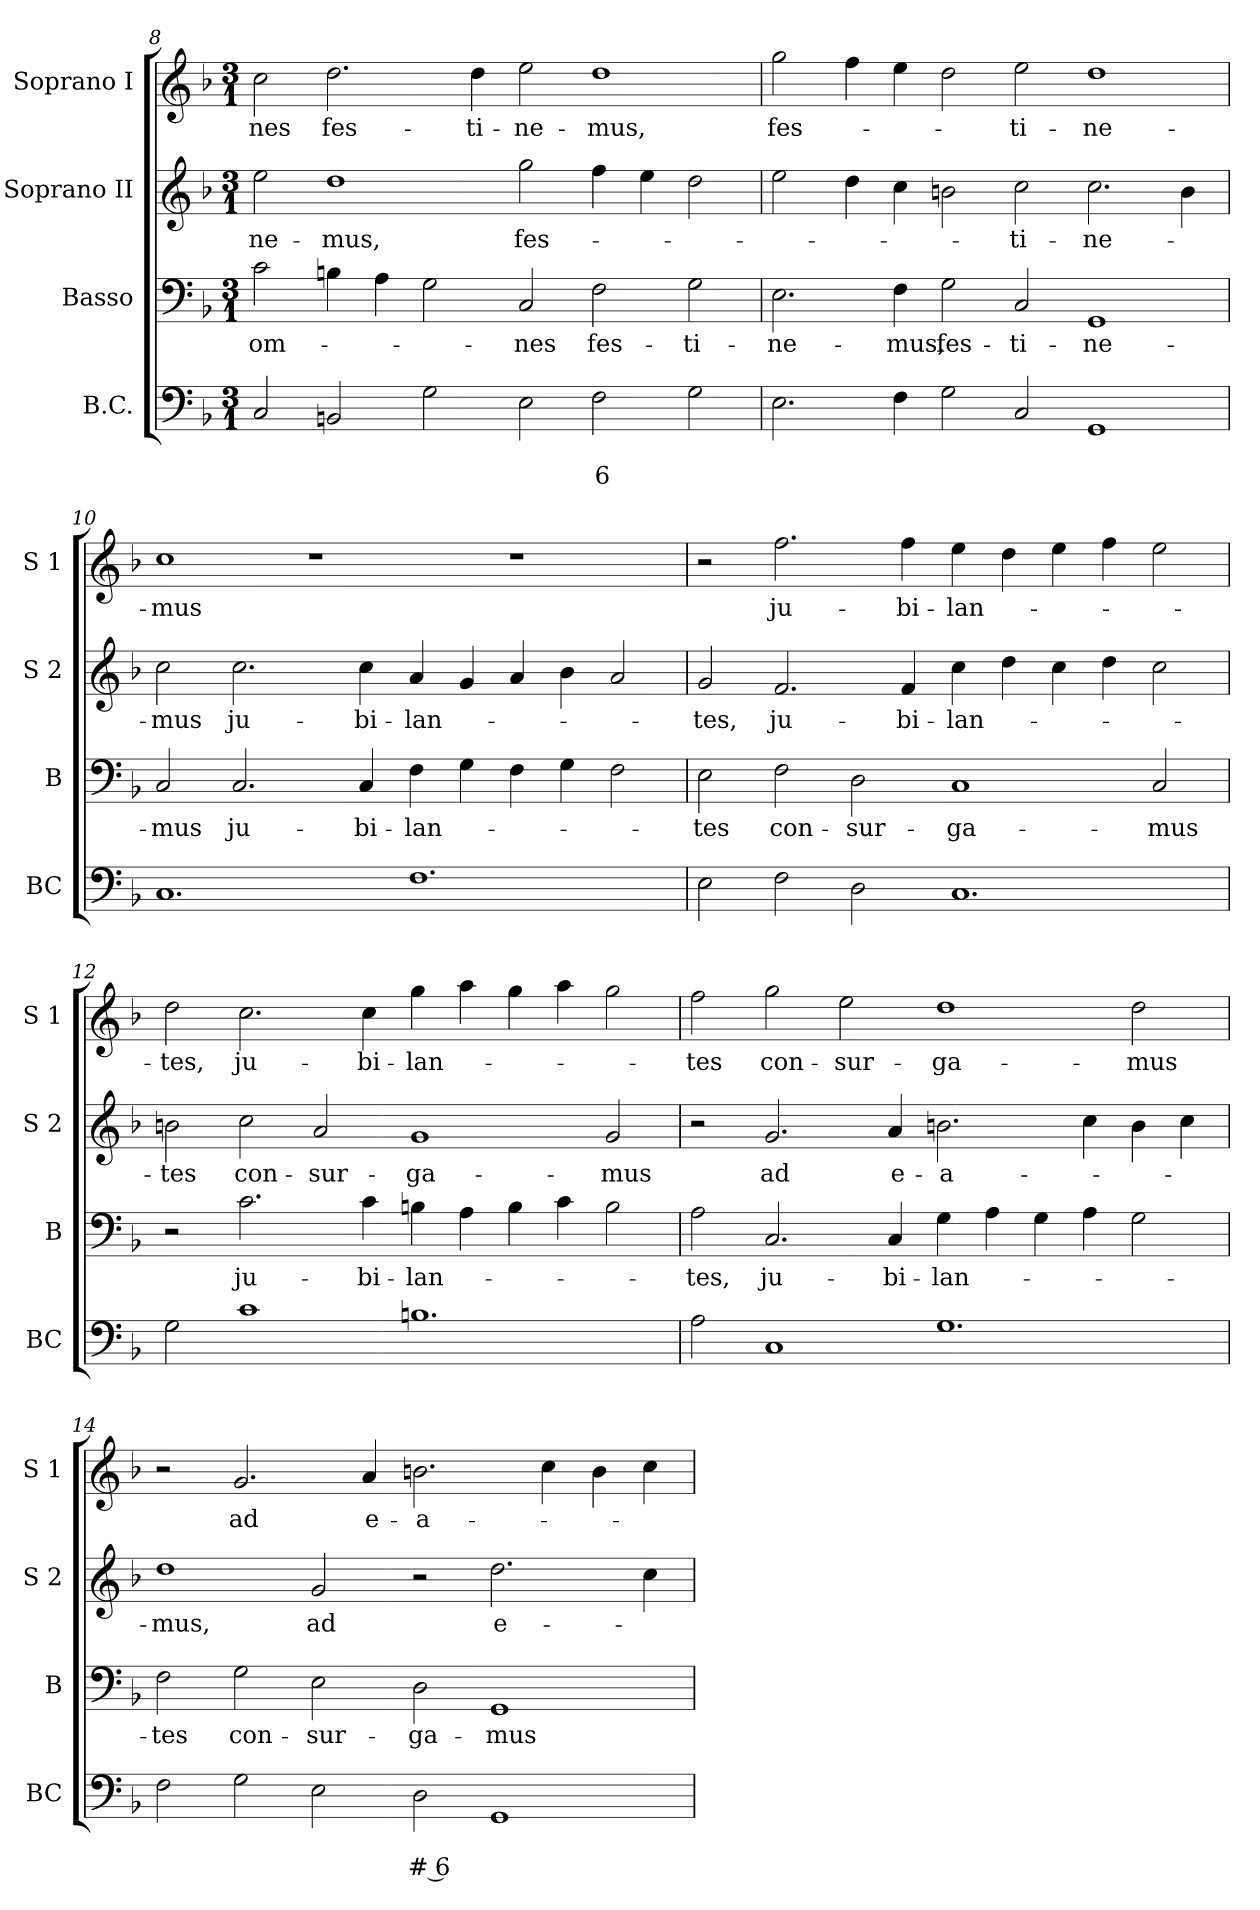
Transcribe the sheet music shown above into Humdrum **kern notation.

**kern	**text	**text	**kern	**text	**kern	**text	**kern	**text
*part4	*part4	*part4	*part3	*part3	*part2	*part2	*part1	*part1
*staff4	*staff4	*staff4	*staff3	*staff3	*staff2	*staff2	*staff1	*staff1
*I"B.C.	*	*	*I"Basso	*	*I"Soprano II	*	*I"Soprano I	*
*I'BC	*	*	*I'B	*	*I'S 2	*	*I'S 1	*
*clefF4	*	*	*clefF4	*	*clefG2	*	*clefG2	*
*k[b-]	*	*	*k[b-]	*	*k[b-]	*	*k[b-]	*
*F:	*	*	*F:	*	*F:	*	*F:	*
*M3/1	*	*	*M3/1	*	*M3/1	*	*M3/1	*
=8	=8	=8	=8	=8	=8	=8	=8	=8
!	!	!	!	!LO:LY:b	!	!LO:LY:b	!	!LO:LY:b
2C/	.	.	2c\	om-	2ee\	-ne-	2cc\	-nes
!	!	!	!	!	!	!LO:LY:b	!	!LO:LY:b
2BBn/	.	.	4Bn\	.	1dd	-mus,	2.dd\	fes-
.	.	.	4A\	.	.	.	.	.
2G\	.	.	2G\	.	.	.	.	.
!	!	!	!	!	!	!	!	!LO:LY:b
.	.	.	.	.	.	.	4dd\	-ti-
!	!	!	!	!LO:LY:b	!	!LO:LY:b	!	!LO:LY:b
2E\	.	.	2C/	-nes	2gg\	fes-	2ee\	-ne-
!	!	!LO:LY:b	!	!LO:LY:b	!	!	!	!LO:LY:b
2F\	.	6	2F\	fes-	4ff\	.	1dd	-mus,
.	.	.	.	.	4ee\	.	.	.
!	!	!	!	!LO:LY:b	!	!	!	!
2G\	.	.	2G\	-ti-	2dd\	.	.	.
=9	=9	=9	=9	=9	=9	=9	=9	=9
!	!	!	!	!LO:LY:b	!	!	!	!LO:LY:b
2.E\	.	.	2.E\	-ne-	2ee\	.	2gg\	fes-
.	.	.	.	.	4dd\	.	4ff\	.
!	!	!	!	!LO:LY:b	!	!	!	!
4F\	.	.	4F\	-mus,	4cc\	.	4ee\	.
!	!	!	!	!LO:LY:b	!	!	!	!
2G\	.	.	2G\	fes-	2bn\	.	2dd\	.
!	!	!	!	!LO:LY:b	!	!LO:LY:b	!	!LO:LY:b
2C/	.	.	2C/	-ti-	2cc\	-ti-	2ee\	-ti-
!	!	!	!	!LO:LY:b	!	!LO:LY:b	!	!LO:LY:b
1GG	.	.	1GG	-ne-	2.cc\	-ne-	1dd	-ne-
.	.	.	.	.	4b\	.	.	.
!!LO:PB:g=z
=10	=10	=10	=10	=10	=10	=10	=10	=10
!	!	!	!	!LO:LY:b	!	!LO:LY:b	!	!LO:LY:b
1.C	.	.	2C/	-mus	2cc\	-mus	1cc	-mus
!	!	!	!	!LO:LY:b	!	!LO:LY:b	!	!
.	.	.	2.C/	ju-	2.cc\	ju-	.	.
.	.	.	.	.	.	.	1r	.
!	!	!	!	!LO:LY:b	!	!LO:LY:b	!	!
.	.	.	4C/	-bi-	4cc\	-bi-	.	.
!	!	!	!	!LO:LY:b	!	!LO:LY:b	!	!
1.F	.	.	4F\	-lan-	4a/	-lan-	.	.
.	.	.	4G\	.	4g/	.	.	.
.	.	.	4F\	.	4a/	.	1r	.
.	.	.	4G\	.	4b-\	.	.	.
.	.	.	2F\	.	2a/	.	.	.
=11	=11	=11	=11	=11	=11	=11	=11	=11
!	!	!	!	!LO:LY:b	!	!LO:LY:b	!	!
2E\	.	.	2E\	-tes	2g/	-tes,	2r	.
!	!	!	!	!LO:LY:b	!	!LO:LY:b	!	!LO:LY:b
2F\	.	.	2F\	con-	2.f/	ju-	2.ff\	ju-
!	!	!	!	!LO:LY:b	!	!	!	!
2D\	.	.	2D\	-sur-	.	.	.	.
!	!	!	!	!	!	!LO:LY:b	!	!LO:LY:b
.	.	.	.	.	4f/	-bi-	4ff\	-bi-
!	!	!	!	!LO:LY:b	!	!LO:LY:b	!	!LO:LY:b
1.C	.	.	1C	-ga-	4cc\	-lan-	4ee\	-lan-
.	.	.	.	.	4dd\	.	4dd\	.
.	.	.	.	.	4cc\	.	4ee\	.
.	.	.	.	.	4dd\	.	4ff\	.
!	!	!	!	!LO:LY:b	!	!	!	!
.	.	.	2C/	-mus	2cc\	.	2ee\	.
=12	=12	=12	=12	=12	=12	=12	=12	=12
!	!	!	!	!	!	!LO:LY:b	!	!LO:LY:b
2G\	.	.	2r	.	2bn\	-tes	2dd\	-tes,
!	!	!	!	!LO:LY:b	!	!LO:LY:b	!	!LO:LY:b
1c	.	.	2.c\	ju-	2cc\	con-	2.cc\	ju-
!	!	!	!	!	!	!LO:LY:b	!	!
.	.	.	.	.	2a/	-sur-	.	.
!	!	!	!	!LO:LY:b	!	!	!	!LO:LY:b
.	.	.	4c\	-bi-	.	.	4cc\	-bi-
!	!	!	!	!LO:LY:b	!	!LO:LY:b	!	!LO:LY:b
1.Bn	.	.	4Bn\	-lan-	1g	-ga-	4gg\	-lan-
.	.	.	4A\	.	.	.	4aa\	.
.	.	.	4B\	.	.	.	4gg\	.
.	.	.	4c\	.	.	.	4aa\	.
!	!	!	!	!	!	!LO:LY:b	!	!
.	.	.	2B\	.	2g/	-mus	2gg\	.
=13	=13	=13	=13	=13	=13	=13	=13	=13
!	!	!	!	!LO:LY:b	!	!	!	!LO:LY:b
2A\	.	.	2A\	-tes,	2r	.	2ff\	-tes
!	!	!	!	!LO:LY:b	!	!LO:LY:b	!	!LO:LY:b
1C	.	.	2.C/	ju-	2.g/	ad	2gg\	con-
!	!	!	!	!	!	!	!	!LO:LY:b
.	.	.	.	.	.	.	2ee\	-sur-
!	!	!	!	!LO:LY:b	!	!LO:LY:b	!	!
.	.	.	4C/	-bi-	4a/	e-	.	.
!	!	!	!	!LO:LY:b	!	!LO:LY:b	!	!LO:LY:b
1.G	.	.	4G\	-lan-	2.bn\	-a-	1dd	-ga-
.	.	.	4A\	.	.	.	.	.
.	.	.	4G\	.	.	.	.	.
.	.	.	4A\	.	4cc\	.	.	.
!	!	!	!	!	!	!	!	!LO:LY:b
.	.	.	2G\	.	4b\	.	2dd\	-mus
.	.	.	.	.	4cc\	.	.	.
!!LO:LB:g=z
=14	=14	=14	=14	=14	=14	=14	=14	=14
!	!	!	!	!LO:LY:b	!	!LO:LY:b	!	!
2F\	.	.	2F\	-tes	1dd	-mus,	2r	.
!	!	!	!	!LO:LY:b	!	!	!	!LO:LY:b
2G\	.	.	2G\	con-	.	.	2.g/	ad
!	!	!	!	!LO:LY:b	!	!LO:LY:b	!	!
2E\	.	.	2E\	-sur-	2g/	ad	.	.
!	!	!	!	!	!	!	!	!LO:LY:b
.	.	.	.	.	.	.	4a/	e-
!	!	!LO:LY:b	!	!LO:LY:b	!	!	!	!LO:LY:b
2D\	.	# 6	2D\	-ga-	2r	.	2.bn\	-a-
!	!	!	!	!LO:LY:b	!	!LO:LY:b	!	!
1GG	.	.	1GG	-mus	2.dd\	e-	.	.
.	.	.	.	.	.	.	4cc\	.
.	.	.	.	.	.	.	4b\	.
.	.	.	.	.	4cc\	.	4cc\	.
=	=	=	=	=	=	=	=	=
*-	*-	*-	*-	*-	*-	*-	*-	*-
